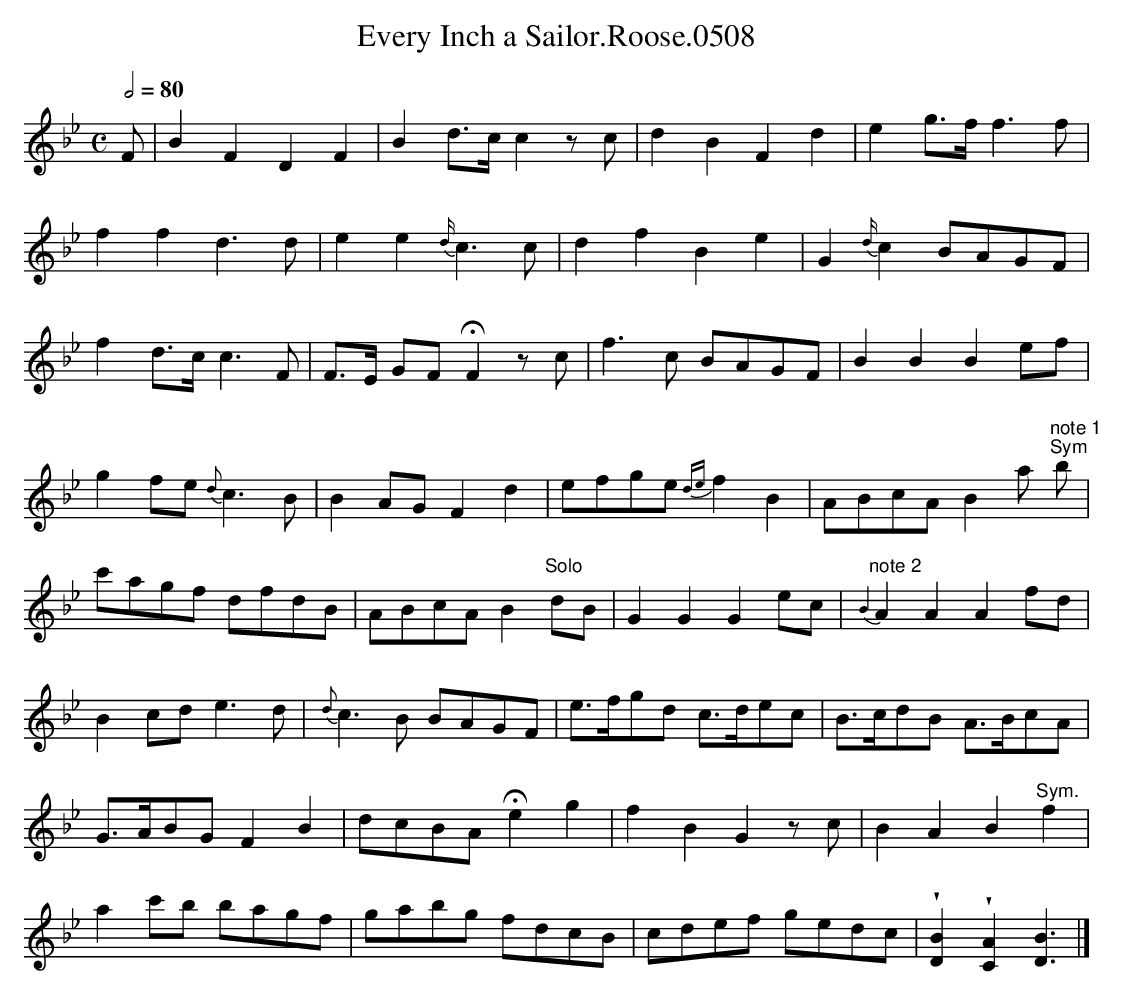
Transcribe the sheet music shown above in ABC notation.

X:1
T:Every Inch a Sailor.Roose.0508
M:C
L:1/8
Q:1/2=80
K:Bb
F|B2F2D2F2 |B2d>cc2zc |d2B2F2d2 |e2g>f f3f |
f2f2d3d |e2e2{d/}c3c |d2f2B2e2 |G2{d/}c2 BAGF |
f2d>cc3F |F>E GF!fermata!F2zc|f3c BAGF |B2B2B2ef |
g2fe{d}c3B |B2AGF2d2 |efge{de}f2B2 |ABcAB2a"note 1""Sym" b |
c'agf dfdB |ABcAB2"Solo"dB |G2G2G2ec |{B2}"note 2"A2A2A2fd |
B2cde3d |{d}c3B BAGF |e>fgd c>dec |B>cdB A>BcA |
G>ABGF2B2 |dcBA!fermata!e2g2 |f2B2G2zc |B2A2B2"Sym."f2 |
a2c'b bagf |gabg fdcB |cdef gedc |!wedge![B2D2]!wedge![A2C2][B3D3]|]
